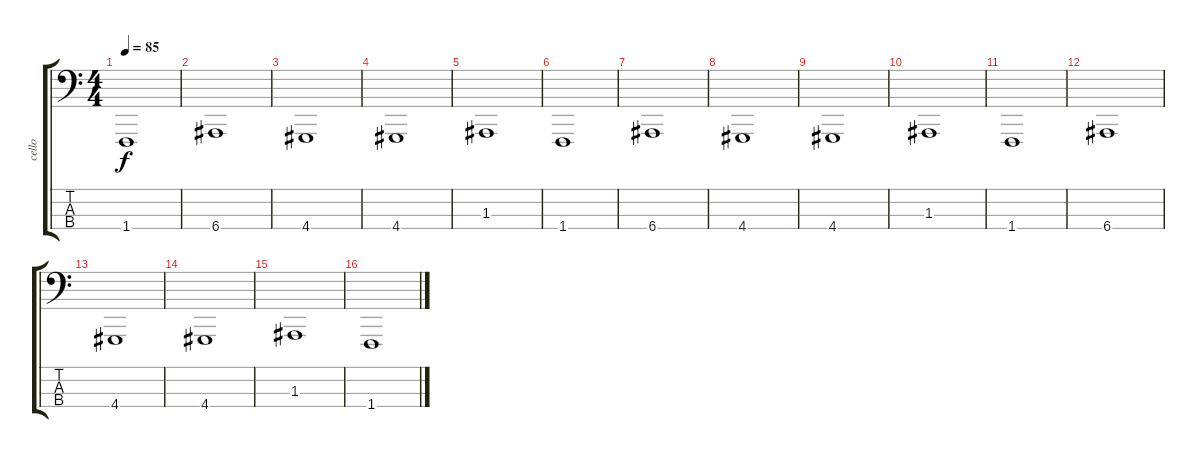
\track ("cello" "cello") {instrument cello}
\staff {score tabs}
\tuning (G2 D2 A1 E1) {hide}
\ts (4 4)
\tempo 85
\clef f4
\ks c
1.4.1{dy f} |
6.4.1 |
4.4.1 |
4.4.1 |
1.3.1 |
1.4.1 |
6.4.1 |
4.4.1 |
4.4.1 |
1.3.1 |
1.4.1 |
6.4.1 |
4.4.1 |
4.4.1 |
1.3.1 |
1.4.1
